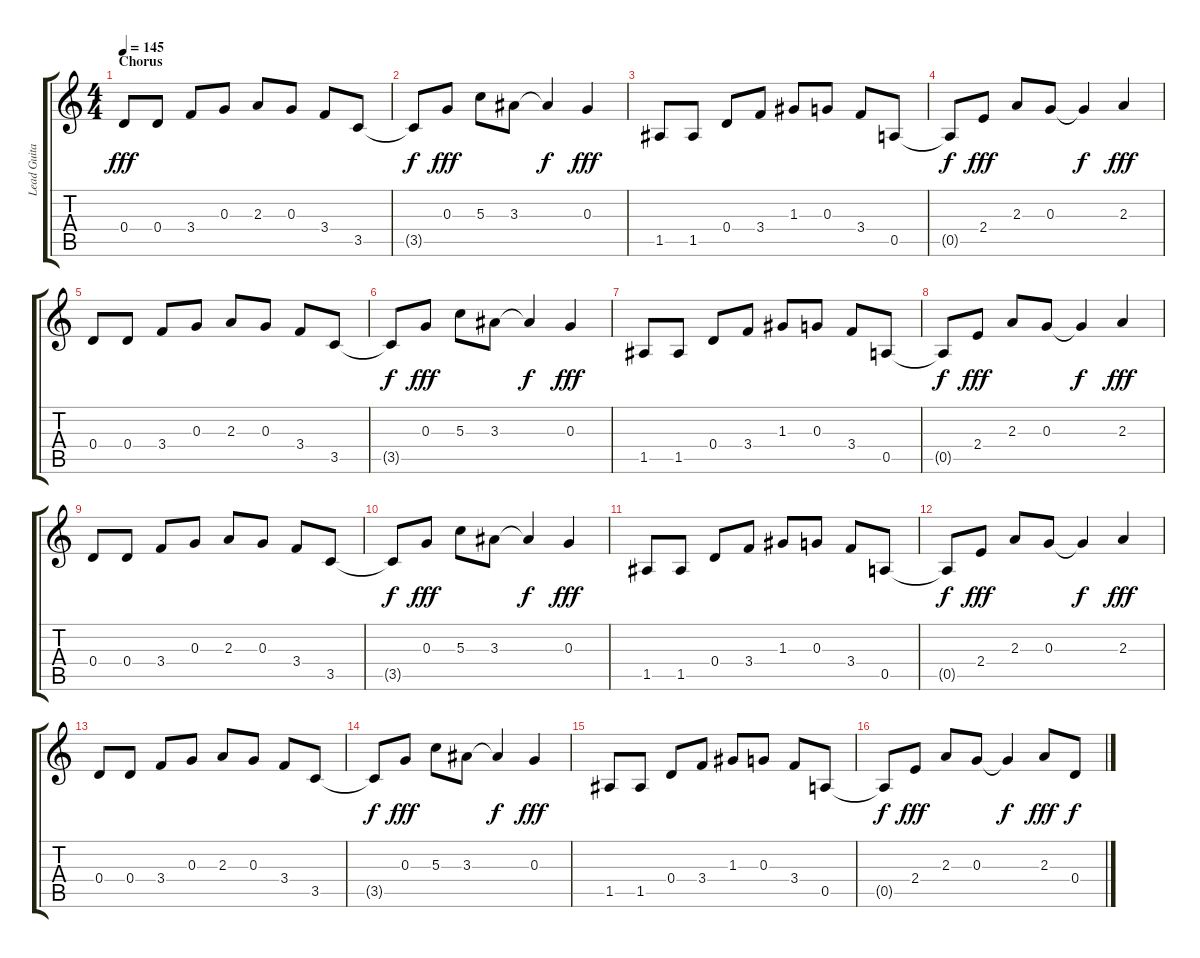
\track ("Lead Guitar" "Lead Guita") {instrument acousticguitarsteel}
\staff {score tabs}
\tuning (E4 B3 G3 D3 A2 E2) {hide}
\ts (4 4)
\section ("" "Chorus")
\tempo 145
\clef g2
\ks c
0.4.8{dy fff} 0.4.8 3.4.8 0.3.8 2.3.8 0.3.8 3.4.8 3.5.8 |
3.5{t}.8{dy f} 0.3.8{dy fff} 5.3.8 3.3.8 3.3{t}.4{dy f} 0.3.4{dy fff} |
1.5.8 1.5.8 0.4.8 3.4.8 1.3.8 0.3.8 3.4.8 0.5.8 |
0.5{t}.8{dy f} 2.4.8{dy fff} 2.3.8 0.3.8 0.3{t}.4{dy f} 2.3.4{dy fff} |
0.4.8 0.4.8 3.4.8 0.3.8 2.3.8 0.3.8 3.4.8 3.5.8 |
3.5{t}.8{dy f} 0.3.8{dy fff} 5.3.8 3.3.8 3.3{t}.4{dy f} 0.3.4{dy fff} |
1.5.8 1.5.8 0.4.8 3.4.8 1.3.8 0.3.8 3.4.8 0.5.8 |
0.5{t}.8{dy f} 2.4.8{dy fff} 2.3.8 0.3.8 0.3{t}.4{dy f} 2.3.4{dy fff} |
0.4.8 0.4.8 3.4.8 0.3.8 2.3.8 0.3.8 3.4.8 3.5.8 |
3.5{t}.8{dy f} 0.3.8{dy fff} 5.3.8 3.3.8 3.3{t}.4{dy f} 0.3.4{dy fff} |
1.5.8 1.5.8 0.4.8 3.4.8 1.3.8 0.3.8 3.4.8 0.5.8 |
0.5{t}.8{dy f} 2.4.8{dy fff} 2.3.8 0.3.8 0.3{t}.4{dy f} 2.3.4{dy fff} |
0.4.8 0.4.8 3.4.8 0.3.8 2.3.8 0.3.8 3.4.8 3.5.8 |
3.5{t}.8{dy f} 0.3.8{dy fff} 5.3.8 3.3.8 3.3{t}.4{dy f} 0.3.4{dy fff} |
1.5.8 1.5.8 0.4.8 3.4.8 1.3.8 0.3.8 3.4.8 0.5.8 |
0.5{t}.8{dy f} 2.4.8{dy fff} 2.3.8 0.3.8 0.3{t}.4{dy f} 2.3.8{dy fff} 0.4.8{dy f}
